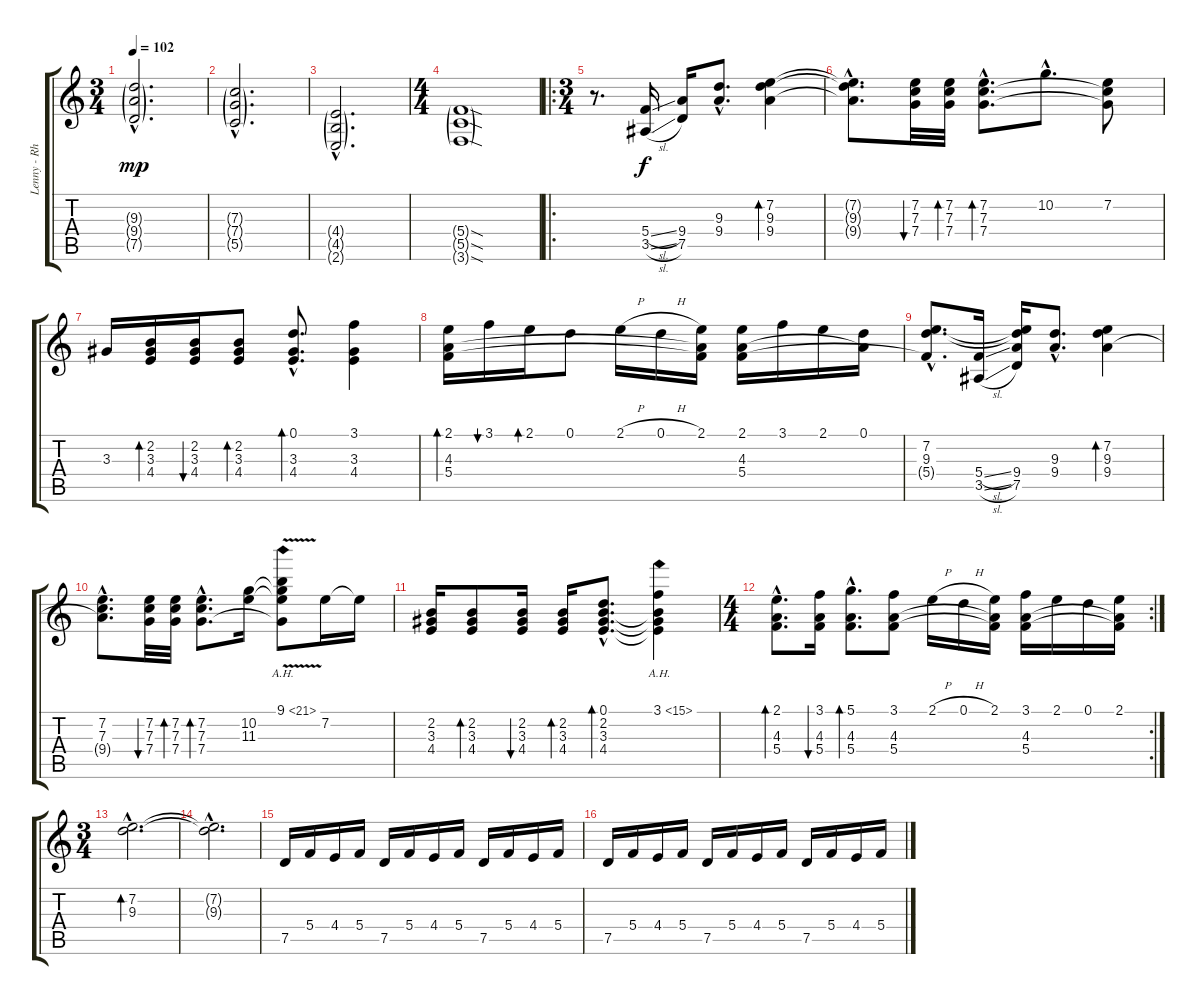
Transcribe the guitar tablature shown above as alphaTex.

\track ("Lenny - Rhythm/Lead" "Lenny - Rh") {instrument distortionguitar}
\staff {score tabs}
\tuning (D4 A3 F3 C3 G2 D2) {hide}
\ts (3 4)
\tempo 102
\clef g2
\ks c
(9.3{g hac} 9.4{g hac} 7.5{g hac}).2{d dy mp} |
(7.3{g hac} 7.4{g hac} 5.5{g hac}).2{d} |
(4.4{g hac} 4.5{g hac} 2.6{g hac}).2{d} |
\ts (4 4)
(5.4{sod g} 5.5{sod g} 3.6{sod g}).1 |
\ro
\ts (3 4)
r.8{d instrument acousticguitarsteel} (5.4{sl} 3.5{sl}).16{dy f} (9.4 7.5).16 (9.3{hac} 9.4{hac}).8{d} (7.2 9.3 9.4).4{bd 60} |
(7.2{hac t} 9.3{hac t} 9.4{hac t}).8{d} (7.2 7.3 7.4).32{bu 60} (7.2 7.3 7.4).32{bd 60} (7.2{hac} 7.3{hac} 7.4{hac}).8{d bd 60} 10.2{hac}.8{d} (7.2 7.3{t} 7.4{t}).8 |
3.3.16 (2.2 3.3 4.4).16{bd 30} (2.2 3.3 4.4).16{bu 30} (2.2 3.3 4.4).8{bd 60} (0.1{hac} 3.3{hac} 4.4{hac}).8{d bd 60} (3.1 3.3 4.4).4 |
(2.1 4.3 5.4).16{bd 60} 3.1.16{bu 60} 2.1.16{bd 60} 0.1.8 2.1{h}.16 0.1{h}.16 (2.1 4.3{t} 5.4{t}).16 (2.1 4.3 5.4).16 3.1.16 2.1.16 (0.1 4.3{t}).16 |
(7.2{hac} 9.3{hac} 5.4{hac t}).8{d instrument acousticguitarsteel} (5.4{sl} 3.5{sl}).16 (7.2{t} 9.3{t} 9.4 7.5).16 (9.3{hac} 9.4{hac}).8{d} (7.2 9.3 9.4).4{bd 60} |
(7.2{hac} 7.3{hac} 9.4{hac t}).8{d} (7.2 7.3 7.4).32{bu 60} (7.2 7.3 7.4).32{bd 60} (7.2{hac} 7.3{hac} 7.4{hac}).8{d bd 60} (10.2 11.3).16 (9.1{ah 12 v} 10.2{t} 11.3{t} 7.4{t}).8 7.2.16 7.2{t}.16 |
(2.2 3.3 4.4).16 (2.2 3.3 4.4).8{bd 30} (2.2 3.3 4.4).16{bu 30} (2.2 3.3 4.4).16{bd 60} (0.1{hac} 2.2{hac} 3.3{hac} 4.4{hac}).8{d bd 60} (3.1{ah 12} 2.2{t} 3.3{t} 4.4{t}).4 |
\rc 2
\ts (4 4)
(2.1{hac} 4.3{hac} 5.4{hac}).8{d bd 60} (3.1 4.3 5.4).16{bu 60} (5.1{hac} 4.3{hac} 5.4{hac}).8{d bd 60} (3.1 4.3 5.4).8 2.1{h}.16 0.1{h}.16 (2.1 4.3{t} 5.4{t}).16 (3.1 4.3 5.4).16 2.1.16 0.1.16 (2.1 4.3{t} 5.4{t}).16 |
\ts (3 4)
(7.2{hac} 9.3{hac}).2{d bd 60} |
(7.2{hac t} 9.3{hac t}).2{d volume 0} |
7.5.16{volume 16 instrument distortionguitar} 5.4.16 4.4.16 5.4.16 7.5.16 5.4.16 4.4.16 5.4.16 7.5.16 5.4.16 4.4.16 5.4.16 |
7.5.16 5.4.16 4.4.16 5.4.16 7.5.16 5.4.16 4.4.16 5.4.16 7.5.16 5.4.16 4.4.16 5.4.16
